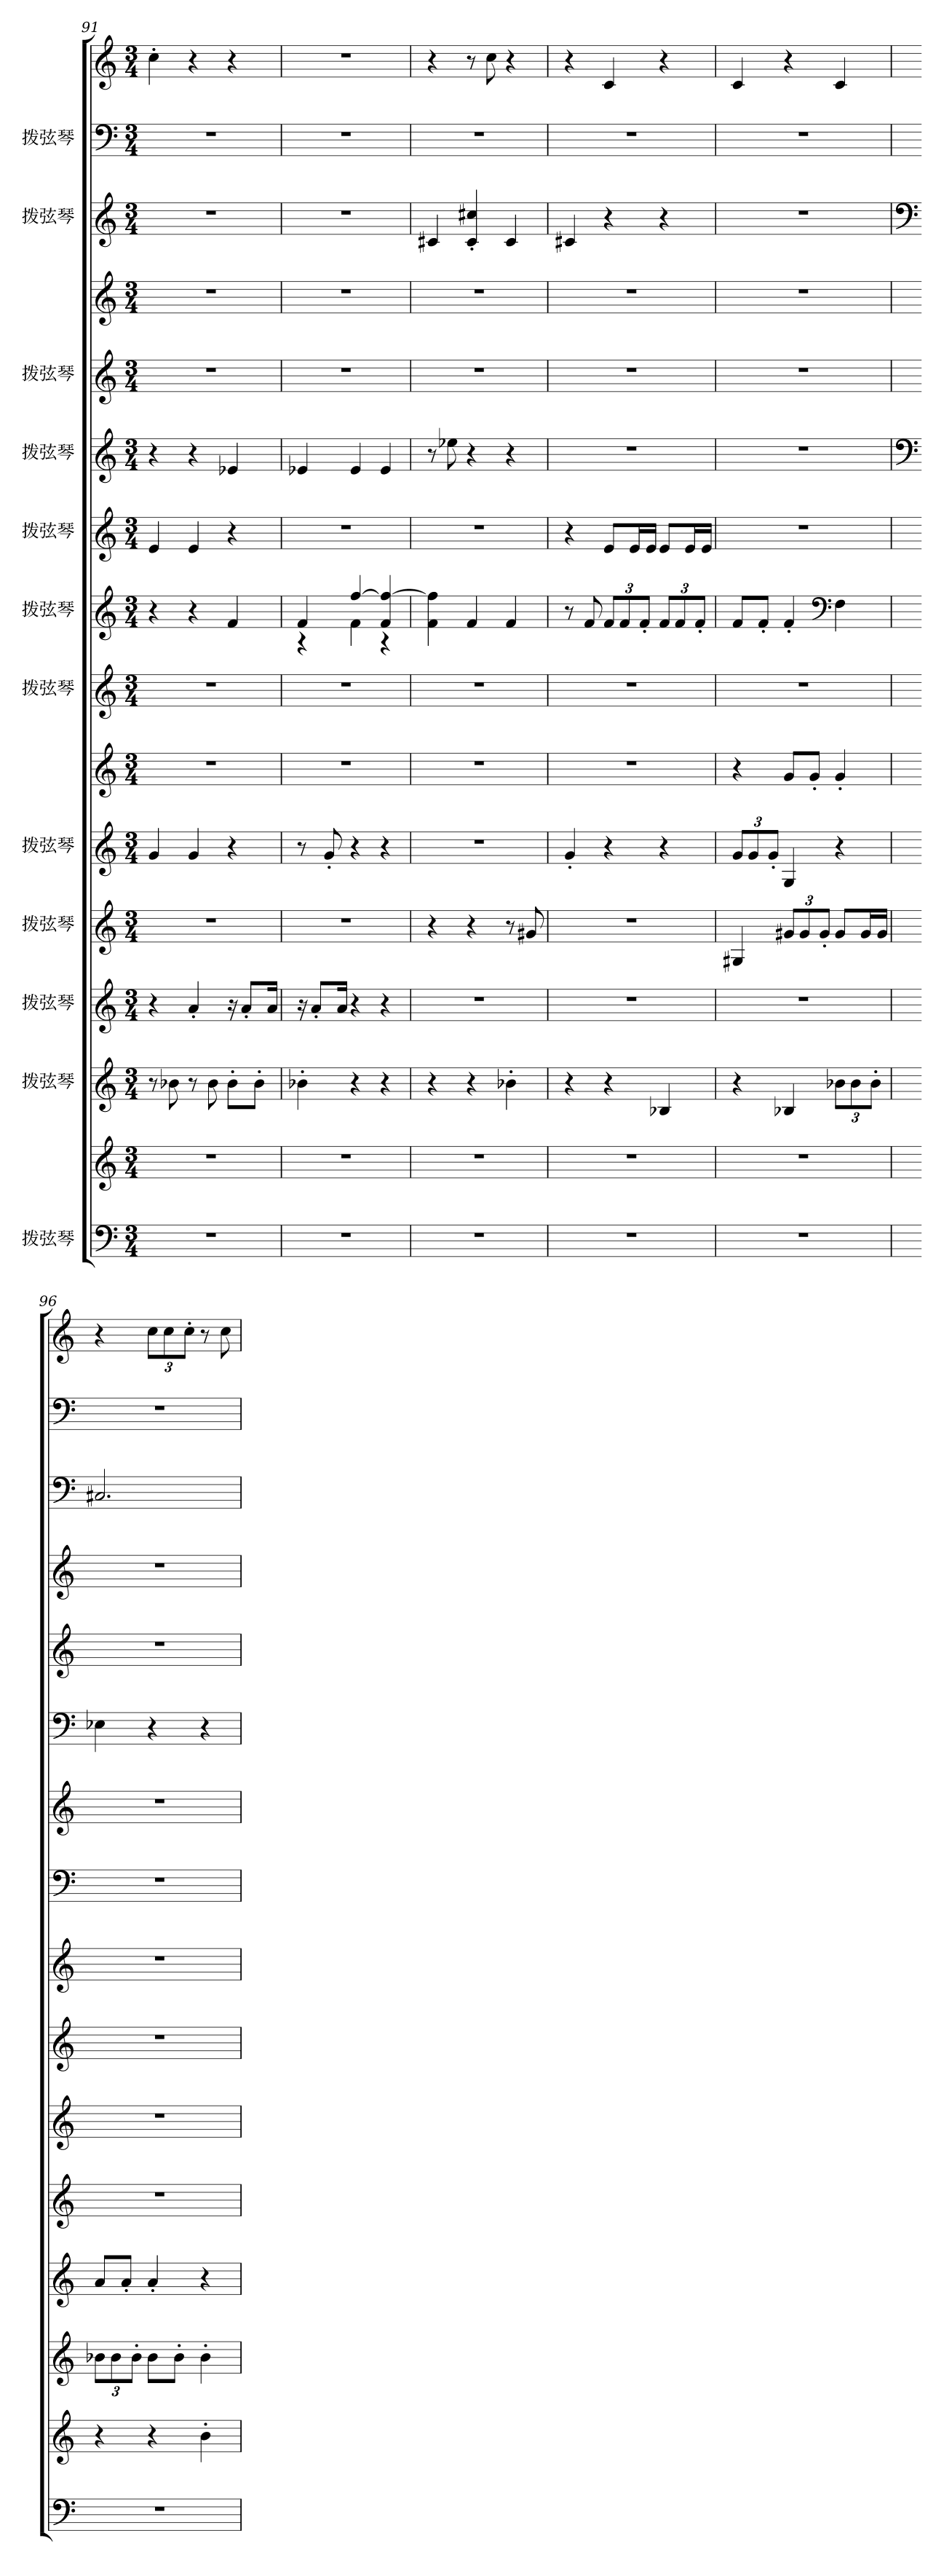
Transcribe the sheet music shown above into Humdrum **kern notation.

**kern	**kern	**kern	**kern	**kern	**kern	**kern	**kern	**kern	**kern	**kern	**kern	**kern	**kern	**kern	**kern
*part12	*part12	*part11	*part10	*part9	*part8	*part8	*part7	*part6	*part5	*part4	*part3	*part3	*part2	*part1	*part1
*staff16	*staff15	*staff14	*staff13	*staff12	*staff11	*staff10	*staff9	*staff8	*staff7	*staff6	*staff5	*staff4	*staff3	*staff2	*staff1
*I"拨弦琴	*	*I"拨弦琴	*I"拨弦琴	*I"拨弦琴	*I"拨弦琴	*	*I"拨弦琴	*I"拨弦琴	*I"拨弦琴	*I"拨弦琴	*I"拨弦琴	*	*I"拨弦琴	*I"拨弦琴	*
!!LO:PB:g=z
*clefF4	*clefG2	*clefG2	*clefG2	*clefG2	*clefG2	*clefG2	*clefG2	*clefG2	*clefG2	*clefG2	*clefG2	*clefG2	*clefG2	*clefF4	*clefG2
*k[]	*k[]	*k[]	*k[]	*k[]	*k[]	*k[]	*k[]	*k[]	*k[]	*k[]	*k[]	*k[]	*k[]	*k[]	*k[]
*M3/4	*M3/4	*M3/4	*M3/4	*M3/4	*M3/4	*M3/4	*M3/4	*M3/4	*M3/4	*M3/4	*M3/4	*M3/4	*M3/4	*M3/4	*M3/4
=91	=91	=91	=91	=91	=91	=91	=91	=91	=91	=91	=91	=91	=91	=91	=91
2.r	2.r	8r	4r	2.r	4g/	2.r	2.r	4r	4e/	4r	2.r	2.r	2.r	2.r	4cc'\
.	.	8b-X\	.	.	.	.	.	.	.	.	.	.	.	.	.
.	.	8r	4a'/	.	4g/	.	.	4r	4e/	4r	.	.	.	.	4r
.	.	8b-\	.	.	.	.	.	.	.	.	.	.	.	.	.
.	.	8b-'\L	16r	.	4r	.	.	4f/	4r	4e-X/	.	.	.	.	4r
.	.	.	8a'/L	.	.	.	.	.	.	.	.	.	.	.	.
.	.	8b-'\J	.	.	.	.	.	.	.	.	.	.	.	.	.
.	.	.	16a/Jk	.	.	.	.	.	.	.	.	.	.	.	.
=92	=92	=92	=92	=92	=92	=92	=92	=92	=92	=92	=92	=92	=92	=92	=92
*	*	*	*	*	*	*	*	*^	*	*	*	*	*	*	*
2.r	2.r	4b-X'\	16r	2.r	8r	2.r	2.r	4f/	4r	2.r	4e-X/	2.r	2.r	2.r	2.r	2.r
.	.	.	8a'/L	.	.	.	.	.	.	.	.	.	.	.	.	.
.	.	.	.	.	8g'/	.	.	.	.	.	.	.	.	.	.	.
.	.	.	16a/Jk	.	.	.	.	.	.	.	.	.	.	.	.	.
.	.	4r	4r	.	4r	.	.	[4ff/	4f\	.	4e-/	.	.	.	.	.
.	.	4r	4r	.	4r	.	.	4f/ 4ff/_	4r	.	4e-/	.	.	.	.	.
*	*	*	*	*	*	*	*	*v	*v	*	*	*	*	*	*	*
=93	=93	=93	=93	=93	=93	=93	=93	=93	=93	=93	=93	=93	=93	=93	=93
2.r	2.r	4r	2.r	4r	2.r	2.r	2.r	4f\ 4ff\]	2.r	8r	2.r	2.r	4c#X/	2.r	4r
.	.	.	.	.	.	.	.	.	.	8ee-X\	.	.	.	.	.
.	.	4r	.	4r	.	.	.	4f/	.	4r	.	.	4c#/' 4cc#X/'	.	8r
.	.	.	.	.	.	.	.	.	.	.	.	.	.	.	8cc\
.	.	4b-X'\	.	8r	.	.	.	4f/	.	4r	.	.	4c#/	.	4r
.	.	.	.	8g#X/	.	.	.	.	.	.	.	.	.	.	.
=94	=94	=94	=94	=94	=94	=94	=94	=94	=94	=94	=94	=94	=94	=94	=94
2.r	2.r	4r	2.r	2.r	4g'/	2.r	2.r	8r	4r	2.r	2.r	2.r	4c#X/	2.r	4r
.	.	.	.	.	.	.	.	8f/	.	.	.	.	.	.	.
*	*	*	*	*	*	*	*	*Xbrackettup	*	*	*	*	*	*	*
.	.	4r	.	.	4r	.	.	12f/L	8e/L	.	.	.	4r	.	4c/
.	.	.	.	.	.	.	.	12f/	.	.	.	.	.	.	.
.	.	.	.	.	.	.	.	.	16e/L	.	.	.	.	.	.
.	.	.	.	.	.	.	.	12f'/J	.	.	.	.	.	.	.
.	.	.	.	.	.	.	.	.	16e/JJ	.	.	.	.	.	.
.	.	4B-X/	.	.	4r	.	.	12f/L	8e/L	.	.	.	4r	.	4r
.	.	.	.	.	.	.	.	12f/	.	.	.	.	.	.	.
.	.	.	.	.	.	.	.	.	16e/L	.	.	.	.	.	.
.	.	.	.	.	.	.	.	12f'/J	.	.	.	.	.	.	.
.	.	.	.	.	.	.	.	.	16e/JJ	.	.	.	.	.	.
=95	=95	=95	=95	=95	=95	=95	=95	=95	=95	=95	=95	=95	=95	=95	=95
*	*	*	*	*	*Xbrackettup	*	*	*	*	*	*	*	*	*	*
2.r	2.r	4r	2.r	4G#X/	12g/L	4r	2.r	8f/L	2.r	2.r	2.r	2.r	2.r	2.r	4c/
.	.	.	.	.	12g/	.	.	.	.	.	.	.	.	.	.
.	.	.	.	.	.	.	.	8f'/J	.	.	.	.	.	.	.
.	.	.	.	.	12g'/J	.	.	.	.	.	.	.	.	.	.
*	*	*	*	*Xbrackettup	*	*	*	*	*	*	*	*	*	*	*
.	.	4B-X/	.	12g#X/L	4G/	8g/L	.	4f'/	.	.	.	.	.	.	4r
.	.	.	.	12g#/	.	.	.	.	.	.	.	.	.	.	.
.	.	.	.	.	.	8g'/J	.	.	.	.	.	.	.	.	.
.	.	.	.	12g#'/J	.	.	.	.	.	.	.	.	.	.	.
*	*	*	*	*	*	*	*	*clefF4	*	*	*	*	*	*	*
*	*	*Xbrackettup	*	*	*	*	*	*	*	*	*	*	*	*	*
.	.	12b-X\L	.	8g#/L	4r	4g'/	.	4F\	.	.	.	.	.	.	4c/
.	.	12b-\	.	.	.	.	.	.	.	.	.	.	.	.	.
.	.	.	.	16g#/L	.	.	.	.	.	.	.	.	.	.	.
.	.	12b-'\J	.	.	.	.	.	.	.	.	.	.	.	.	.
.	.	.	.	16g#/JJ	.	.	.	.	.	.	.	.	.	.	.
!!LO:PB:g=z
=96	=96	=96	=96	=96	=96	=96	=96	=96	=96	=96	=96	=96	=96	=96	=96
*	*	*	*	*	*	*	*	*	*	*clefF4	*	*	*clefF4	*	*
2.r	4r	12b-X\L	8a/L	2.r	2.r	2.r	2.r	2.r	2.r	4E-X\	2.r	2.r	2.C#X/	2.r	4r
.	.	12b-\	.	.	.	.	.	.	.	.	.	.	.	.	.
.	.	.	8a'/J	.	.	.	.	.	.	.	.	.	.	.	.
.	.	12b-'\J	.	.	.	.	.	.	.	.	.	.	.	.	.
*	*	*	*	*	*	*	*	*	*	*	*	*	*	*	*Xbrackettup
.	4r	8b-\L	4a'/	.	.	.	.	.	.	4r	.	.	.	.	12cc\L
.	.	.	.	.	.	.	.	.	.	.	.	.	.	.	12cc\
.	.	8b-'\J	.	.	.	.	.	.	.	.	.	.	.	.	.
.	.	.	.	.	.	.	.	.	.	.	.	.	.	.	12cc'\J
.	4b'\	4b-'\	4r	.	.	.	.	.	.	4r	.	.	.	.	8r
.	.	.	.	.	.	.	.	.	.	.	.	.	.	.	8cc\
=	=	=	=	=	=	=	=	=	=	=	=	=	=	=	=
*-	*-	*-	*-	*-	*-	*-	*-	*-	*-	*-	*-	*-	*-	*-	*-
